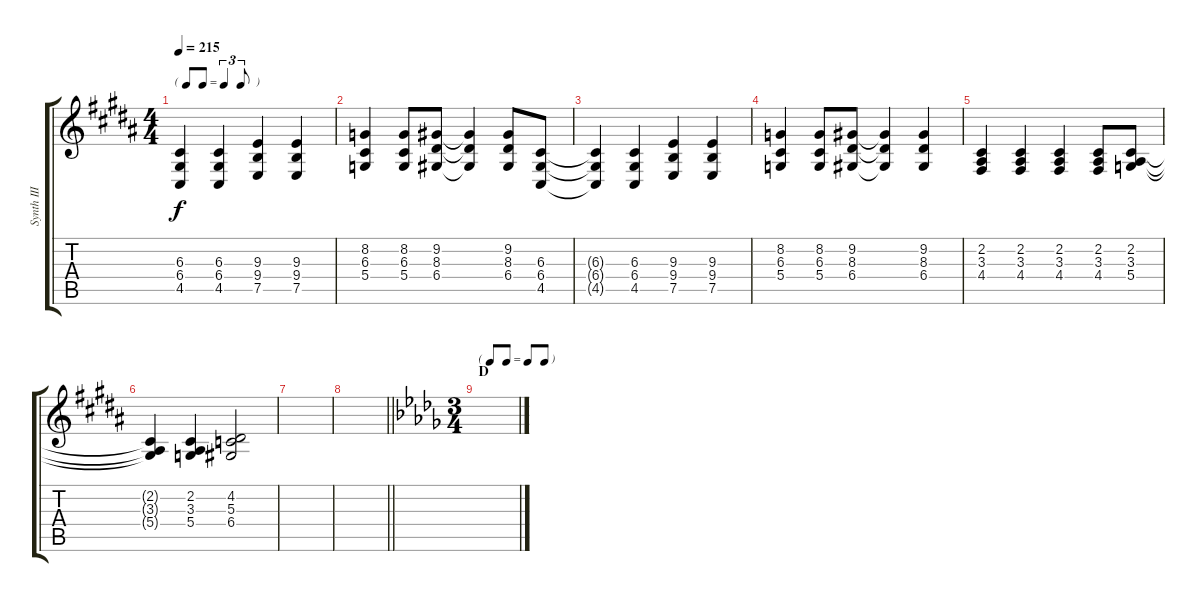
\track ("Synth III (Kotobuki Tsumugi)" "Synth III ") {instrument rockorgan}
\staff {score tabs}
\tuning (E4 B3 G3 D3 A2 E2) {hide}
\ts (4 4)
\tf triplet8th
\tempo 215
\clef g2
\ks b
(6.3 6.4 4.5).4{dy f} (6.3 6.4 4.5).4 (9.3 9.4 7.5).4 (9.3 9.4 7.5).4 |
(8.2 6.3 5.4).4 (8.2 6.3 5.4).8 (9.2 8.3 6.4).8 (9.2{t} 8.3{t} 6.4{t}).4 (9.2 8.3 6.4).8 (6.3 6.4 4.5).8 |
(6.3{t} 6.4{t} 4.5{t}).4 (6.3 6.4 4.5).4 (9.3 9.4 7.5).4 (9.3 9.4 7.5).4 |
(8.2 6.3 5.4).4 (8.2 6.3 5.4).8 (9.2 8.3 6.4).8 (9.2{t} 8.3{t} 6.4{t}).4 (9.2 8.3 6.4).4 |
(2.2 3.3 4.4).4 (2.2 3.3 4.4).4 (2.2 3.3 4.4).4 (2.2 3.3 4.4).8 (2.2 3.3 5.4).8 |
(2.2{t} 3.3{t} 5.4{t}).4 (2.2 3.3 5.4).4 (4.2 5.3 6.4).2 |
|
\barLineRight lightlight
|
\ts (3 4)
\tf none
\section ("" "D")
\ks db
